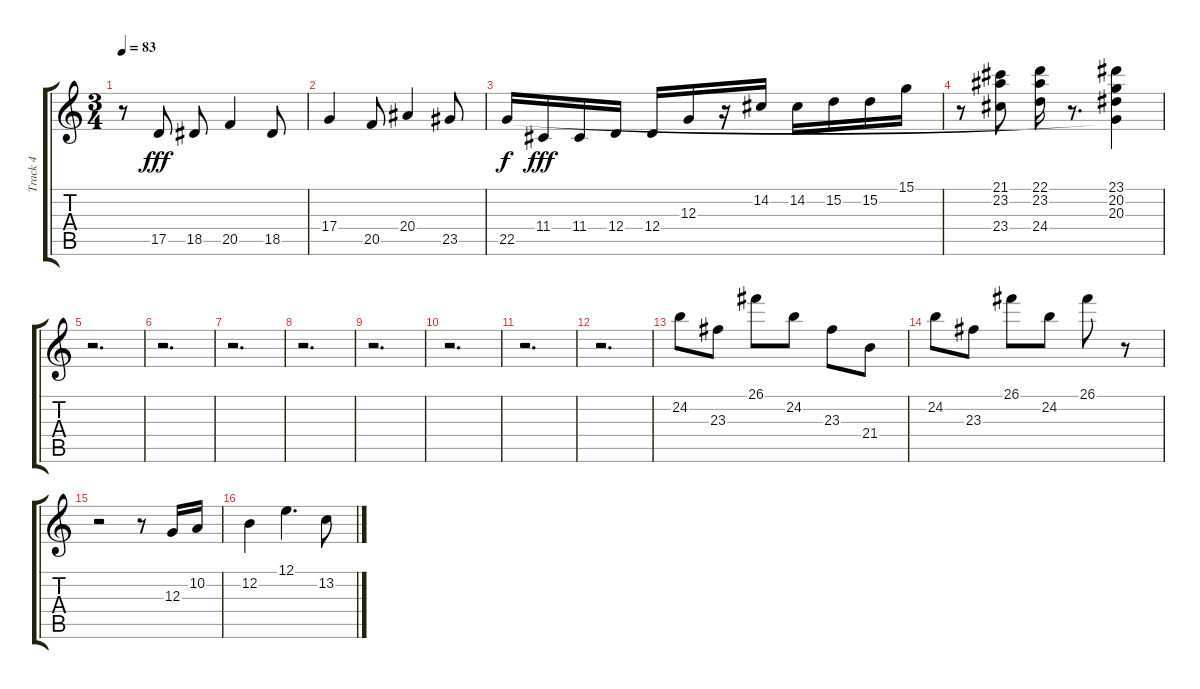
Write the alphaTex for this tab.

\track ("Track 4" "Track 4") {instrument stringensemble1}
\staff {score tabs}
\tuning (E4 B3 G3 D3 A2 E2) {hide}
\ts (3 4)
\tempo 83
\clef g2
\ks c
r.8{dy fff} 17.5.8 18.5.8 20.5.4 18.5.8 |
17.4.4 20.5.8 20.4.4 23.5.8 |
22.5.16{dy f} 11.4.16{dy fff} 11.4.16 12.4.16 12.4.16 12.3.16 r.16 14.2.16 14.2.16 15.2.16 15.2.16 15.1.16 |
r.8 (21.1 23.2 23.4).8 (22.1 23.2 24.4).16 r.8{d} (23.1 20.2 20.3 22.5{t}).4 |
r.2{d} |
r.2{d} |
r.2{d} |
r.2{d} |
r.2{d} |
r.2{d} |
r.2{d} |
r.2{d} |
24.2.8 23.3.8 26.1.8 24.2.8 23.3.8 21.4.8 |
24.2.8 23.3.8 26.1.8 24.2.8 26.1.8 r.8 |
r.2 r.8 12.3.16 10.2.16 |
12.2.4 12.1.4{d} 13.2.8
